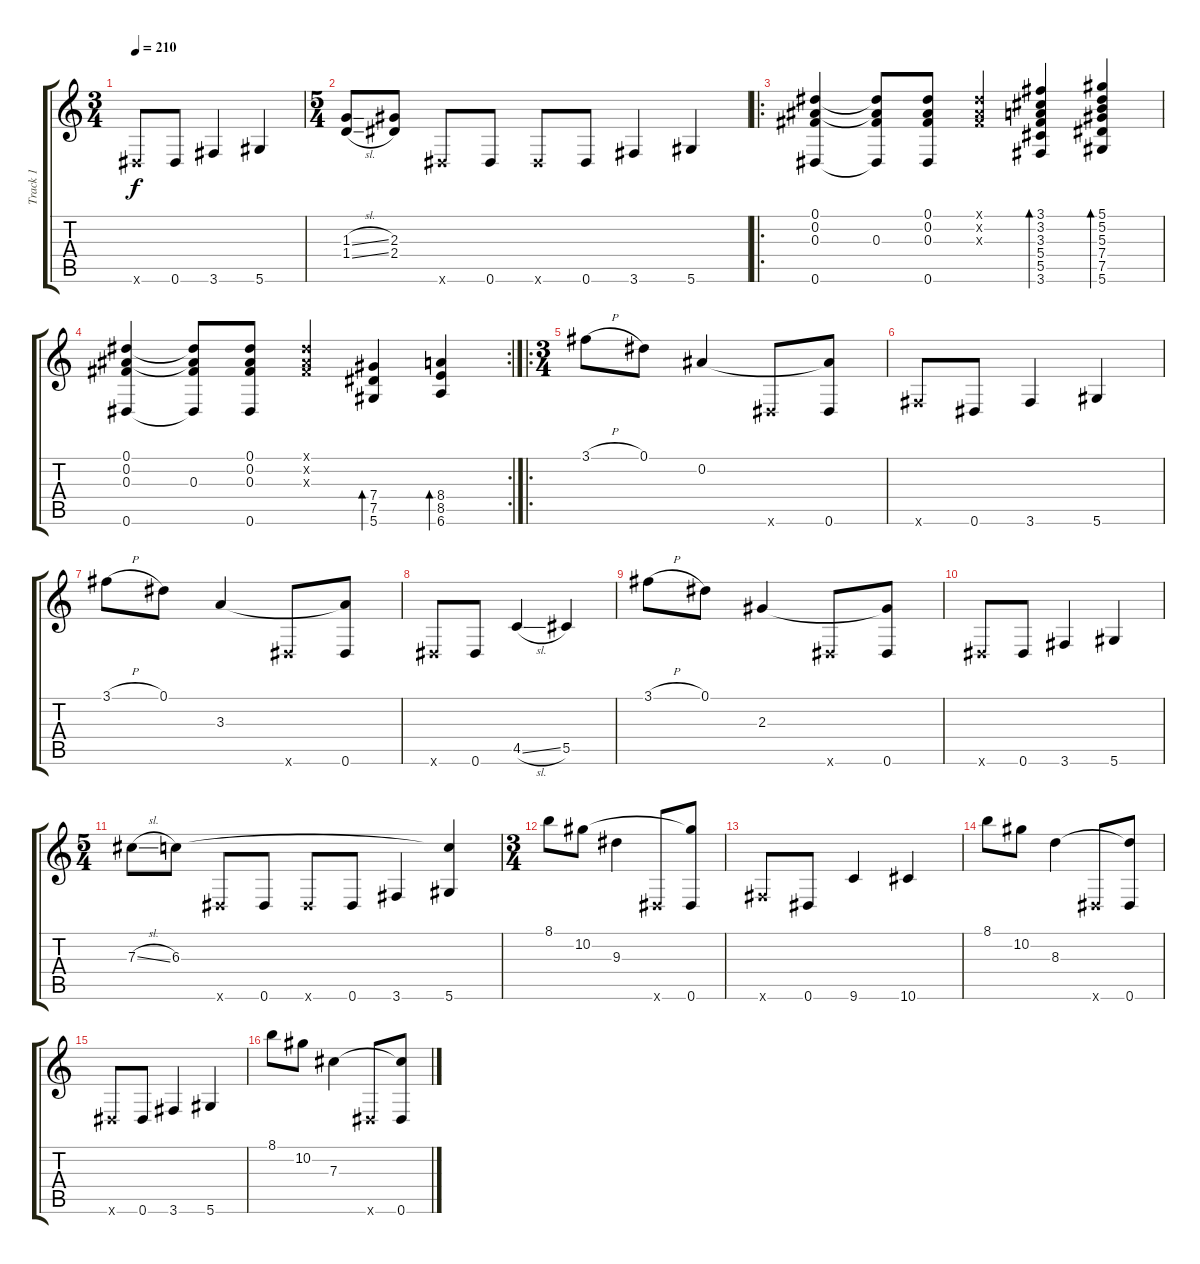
\track ("Track 1" "Track 1") {instrument acousticguitarsteel}
\staff {score tabs}
\tuning (Eb4 Bb3 Gb3 Db3 Ab2 Eb2) {hide}
\ts (3 4)
\tempo 210
\clef g2
\ks c
0.6{x}.8{dy f} 0.6.8 3.6.4 5.6.4 |
\ts (5 4)
(1.3{sl} 1.4{sl}).8 (2.3 2.4).8 0.6{x}.8 0.6.8 0.6{x}.8 0.6.8 3.6.4 5.6.4 |
\ro
(0.1 0.2 0.3 0.6).4 (0.1{t} 0.2{t} 0.3 0.6{t}).8 (0.1 0.2 0.3 0.6).8 (0.1{x} 0.2{x} 0.3{x}).4 (3.1 3.2 3.3 5.4 5.5 3.6).4{bd 60} (5.1 5.2 5.3 7.4 7.5 5.6).4{bd 60} |
\rc 2
(0.1 0.2 0.3 0.6).4 (0.1{t} 0.2{t} 0.3 0.6{t}).8 (0.1 0.2 0.3 0.6).8 (0.1{x} 0.2{x} 0.3{x}).4 (7.4 7.5 5.6).4{bd 60} (8.4 8.5 6.6).4{bd 60} |
\ro
\ts (3 4)
3.1{h}.8 0.1.8 0.2.4 0.6{x}.8 (0.2{t} 0.6).8 |
3.6{x}.8 0.6.8 3.6.4 5.6.4 |
3.1{h}.8 0.1.8 3.3.4 0.6{x}.8 (3.3{t} 0.6).8 |
0.6{x}.8 0.6.8 4.5{sl}.4 5.5.4 |
3.1{h}.8 0.1.8 2.3.4 0.6{x}.8 (2.3{t} 0.6).8 |
0.6{x}.8 0.6.8 3.6.4 5.6.4 |
\ts (5 4)
7.3{sl}.8 6.3.8 0.6{x}.8 0.6.8 0.6{x}.8 0.6.8 3.6.4 (6.3{t} 5.6).4 |
\ts (3 4)
8.1.8 10.2.8 9.3.4 0.6{x}.8 (10.2{t} 0.6).8 |
3.6{x}.8 0.6.8 9.6.4 10.6.4 |
8.1.8 10.2.8 8.3.4 0.6{x}.8 (8.3{t} 0.6).8 |
0.6{x}.8 0.6.8 3.6.4 5.6.4 |
8.1.8 10.2.8 7.3.4 0.6{x}.8 (7.3{t} 0.6).8
